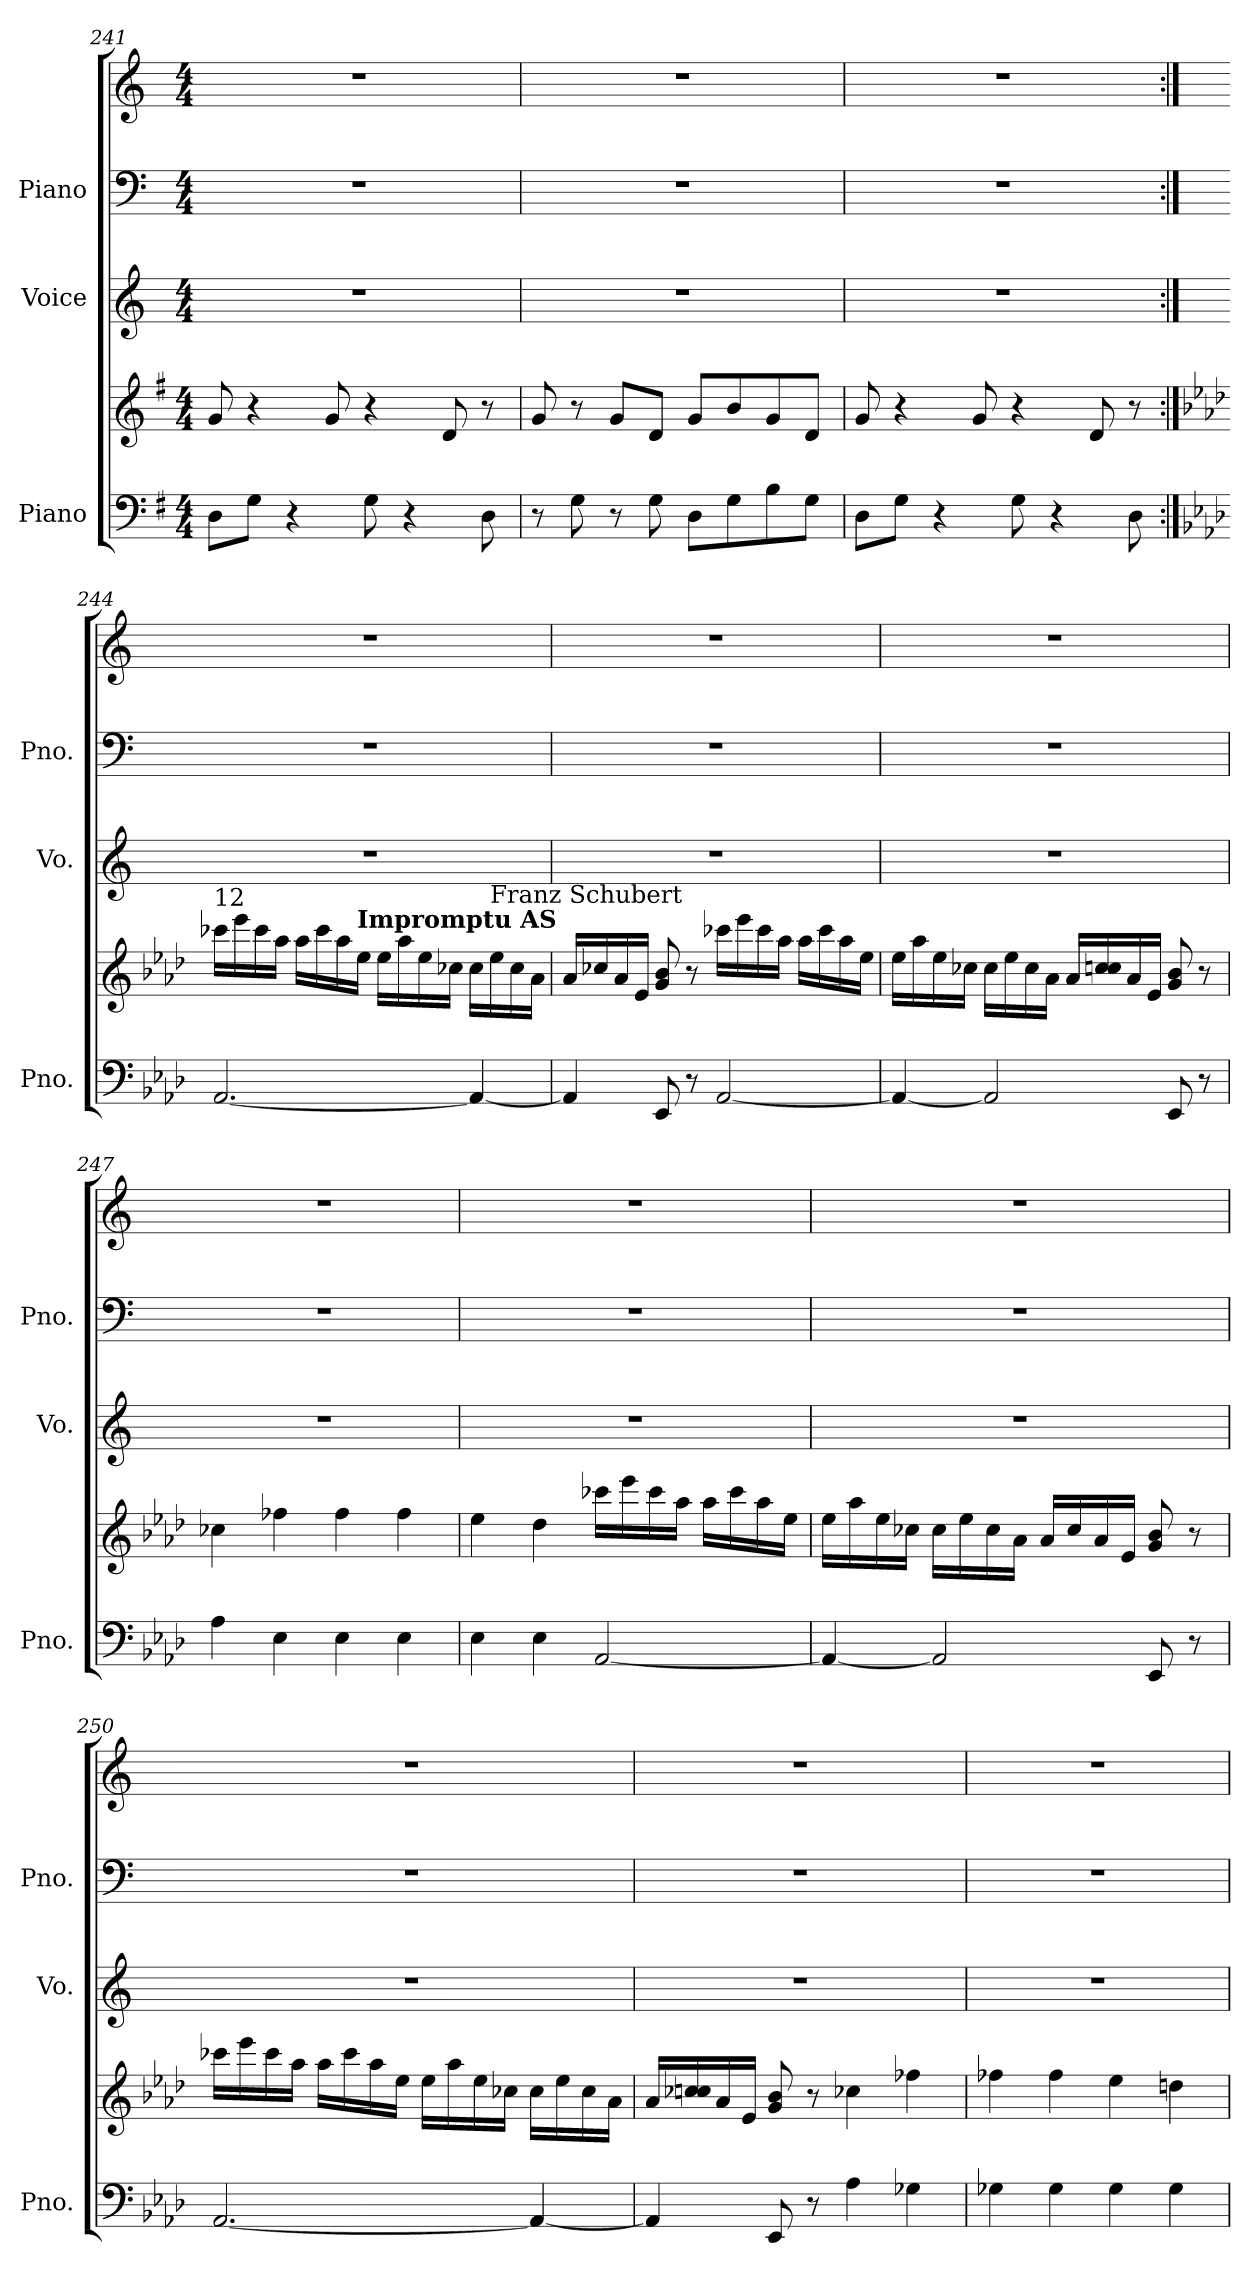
**kern	**kern	**kern	**kern	**kern
*part3	*part3	*part2	*part1	*part1
*staff5	*staff4	*staff3	*staff2	*staff1
*I"Piano	*	*I"Voice	*I"Piano	*
*I'Pno.	*	*I'Vo.	*I'Pno.	*
*clefF4	*clefG2	*clefG2	*clefF4	*clefG2
*k[f#]	*k[f#]	*k[]	*k[]	*k[]
*M4/4	*M4/4	*M4/4	*M4/4	*M4/4
=241	=241	=241	=241	=241
8D\L	8g/	1r	1r	1r
8G\J	4r	.	.	.
4r	.	.	.	.
.	8g/	.	.	.
8G\	4r	.	.	.
4r	.	.	.	.
.	8d/	.	.	.
8D\	8r	.	.	.
=242	=242	=242	=242	=242
8r	8g/	1r	1r	1r
8G\	8r	.	.	.
8r	8g/L	.	.	.
8G\	8d/J	.	.	.
8D\L	8g/L	.	.	.
8G\	8b/	.	.	.
8B\	8g/	.	.	.
8G\J	8d/J	.	.	.
=243	=243	=243	=243	=243
8D\L	8g/	1r	1r	1r
8G\J	4r	.	.	.
4r	.	.	.	.
.	8g/	.	.	.
8G\	4r	.	.	.
4r	.	.	.	.
.	8d/	.	.	.
8D\	8r	.	.	.
!!LO:PB:g=z
=244:|!	=244:|!	=244:|!	=244:|!	=244:|!
*k[b-e-a-d-]	*k[b-e-a-d-]	*	*	*
!	!LO:TX:a:t=12	!	!	!
[2.AA-/	16ccc-X\LL	1r	1r	1r
.	16eee-\	.	.	.
.	16ccc-\	.	.	.
.	16aa-\JJ	.	.	.
.	16aa-\LL	.	.	.
.	16ccc-\	.	.	.
.	16aa-\	.	.	.
!	!LO:TX:a:B:t=Impromptu AS	!	!	!
.	16ee-\JJ	.	.	.
.	16ee-\LL	.	.	.
.	16aa-\	.	.	.
.	16ee-\	.	.	.
.	16cc-X\JJ	.	.	.
4AA-/_	16cc-\LL	.	.	.
!	!LO:TX:a:t=Franz Schubert	!	!	!
.	16ee-\	.	.	.
.	16cc-\	.	.	.
.	16a-\JJ	.	.	.
!!LO:LB:g=z
=245	=245	=245	=245	=245
4AA-/]	16a-/LL	1r	1r	1r
.	16cc-X/	.	.	.
.	16a-/	.	.	.
.	16e-/JJ	.	.	.
8EE-/	8g/ 8b-/	.	.	.
8r	8r	.	.	.
[2AA-/	16ccc-X\LL	.	.	.
.	16eee-\	.	.	.
.	16ccc-\	.	.	.
.	16aa-\JJ	.	.	.
.	16aa-\LL	.	.	.
.	16ccc-\	.	.	.
.	16aa-\	.	.	.
.	16ee-\JJ	.	.	.
=246	=246	=246	=246	=246
4AA-/_	16ee-\LL	1r	1r	1r
.	16aa-\	.	.	.
.	16ee-\	.	.	.
.	16cc-X\JJ	.	.	.
2AA-/]	16cc-\LL	.	.	.
.	16ee-\	.	.	.
.	16cc-\	.	.	.
.	16a-\JJ	.	.	.
.	16a-/LL	.	.	.
.	16cc-/ 16ccn/	.	.	.
.	16a-/	.	.	.
.	16e-/JJ	.	.	.
8EE-/	8g/ 8b-/	.	.	.
8r	8r	.	.	.
!!LO:LB:g=z
=247	=247	=247	=247	=247
4A-\	4cc-X\	1r	1r	1r
4E-\	4ff-X\	.	.	.
4E-\	4ff-\	.	.	.
4E-\	4ff-\	.	.	.
=248	=248	=248	=248	=248
4E-\	4ee-\	1r	1r	1r
4E-\	4dd-\	.	.	.
[2AA-/	16ccc-X\LL	.	.	.
.	16eee-\	.	.	.
.	16ccc-\	.	.	.
.	16aa-\JJ	.	.	.
.	16aa-\LL	.	.	.
.	16ccc-\	.	.	.
.	16aa-\	.	.	.
.	16ee-\JJ	.	.	.
=249	=249	=249	=249	=249
4AA-/_	16ee-\LL	1r	1r	1r
.	16aa-\	.	.	.
.	16ee-\	.	.	.
.	16cc-X\JJ	.	.	.
2AA-/]	16cc-\LL	.	.	.
.	16ee-\	.	.	.
.	16cc-\	.	.	.
.	16a-\JJ	.	.	.
.	16a-/LL	.	.	.
.	16cc-/	.	.	.
.	16a-/	.	.	.
.	16e-/JJ	.	.	.
8EE-/	8g/ 8b-/	.	.	.
8r	8r	.	.	.
!!LO:LB:g=z
=250	=250	=250	=250	=250
[2.AA-/	16ccc-X\LL	1r	1r	1r
.	16eee-\	.	.	.
.	16ccc-\	.	.	.
.	16aa-\JJ	.	.	.
.	16aa-\LL	.	.	.
.	16ccc-\	.	.	.
.	16aa-\	.	.	.
.	16ee-\JJ	.	.	.
.	16ee-\LL	.	.	.
.	16aa-\	.	.	.
.	16ee-\	.	.	.
.	16cc-X\JJ	.	.	.
4AA-/_	16cc-\LL	.	.	.
.	16ee-\	.	.	.
.	16cc-\	.	.	.
.	16a-\JJ	.	.	.
=251	=251	=251	=251	=251
4AA-/]	16a-/LL	1r	1r	1r
.	16cc-X/ 16ccn/	.	.	.
.	16a-/	.	.	.
.	16e-/JJ	.	.	.
8EE-/	8g/ 8b-/	.	.	.
8r	8r	.	.	.
4A-\	4cc-X\	.	.	.
4G-X\	4ff-X\	.	.	.
!!LO:LB:g=z
=252	=252	=252	=252	=252
4G-X\	4ff-X\	1r	1r	1r
4G-\	4ff-\	.	.	.
4G-\	4ee-\	.	.	.
4G-\	4ddn\	.	.	.
=	=	=	=	=
*-	*-	*-	*-	*-
